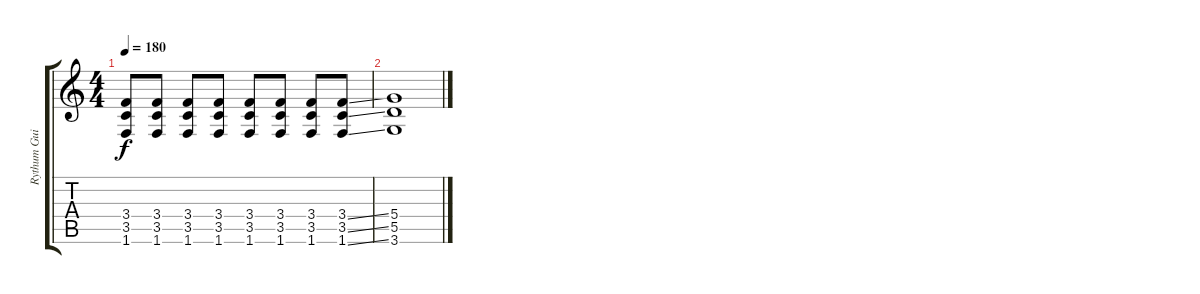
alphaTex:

\track ("Rythum Guitar" "Rythum Gui") {instrument overdrivenguitar}
\staff {score tabs}
\tuning (E4 B3 G3 D3 A2 E2) {hide}
\ts (4 4)
\tempo 180
\clef g2
\ks c
(3.4 3.5 1.6).8{dy f} (3.4 3.5 1.6).8 (3.4 3.5 1.6).8 (3.4 3.5 1.6).8 (3.4 3.5 1.6).8 (3.4 3.5 1.6).8 (3.4 3.5 1.6).8 (3.4{ss} 3.5{ss} 1.6{ss}).8 |
(5.4 5.5 3.6).1
